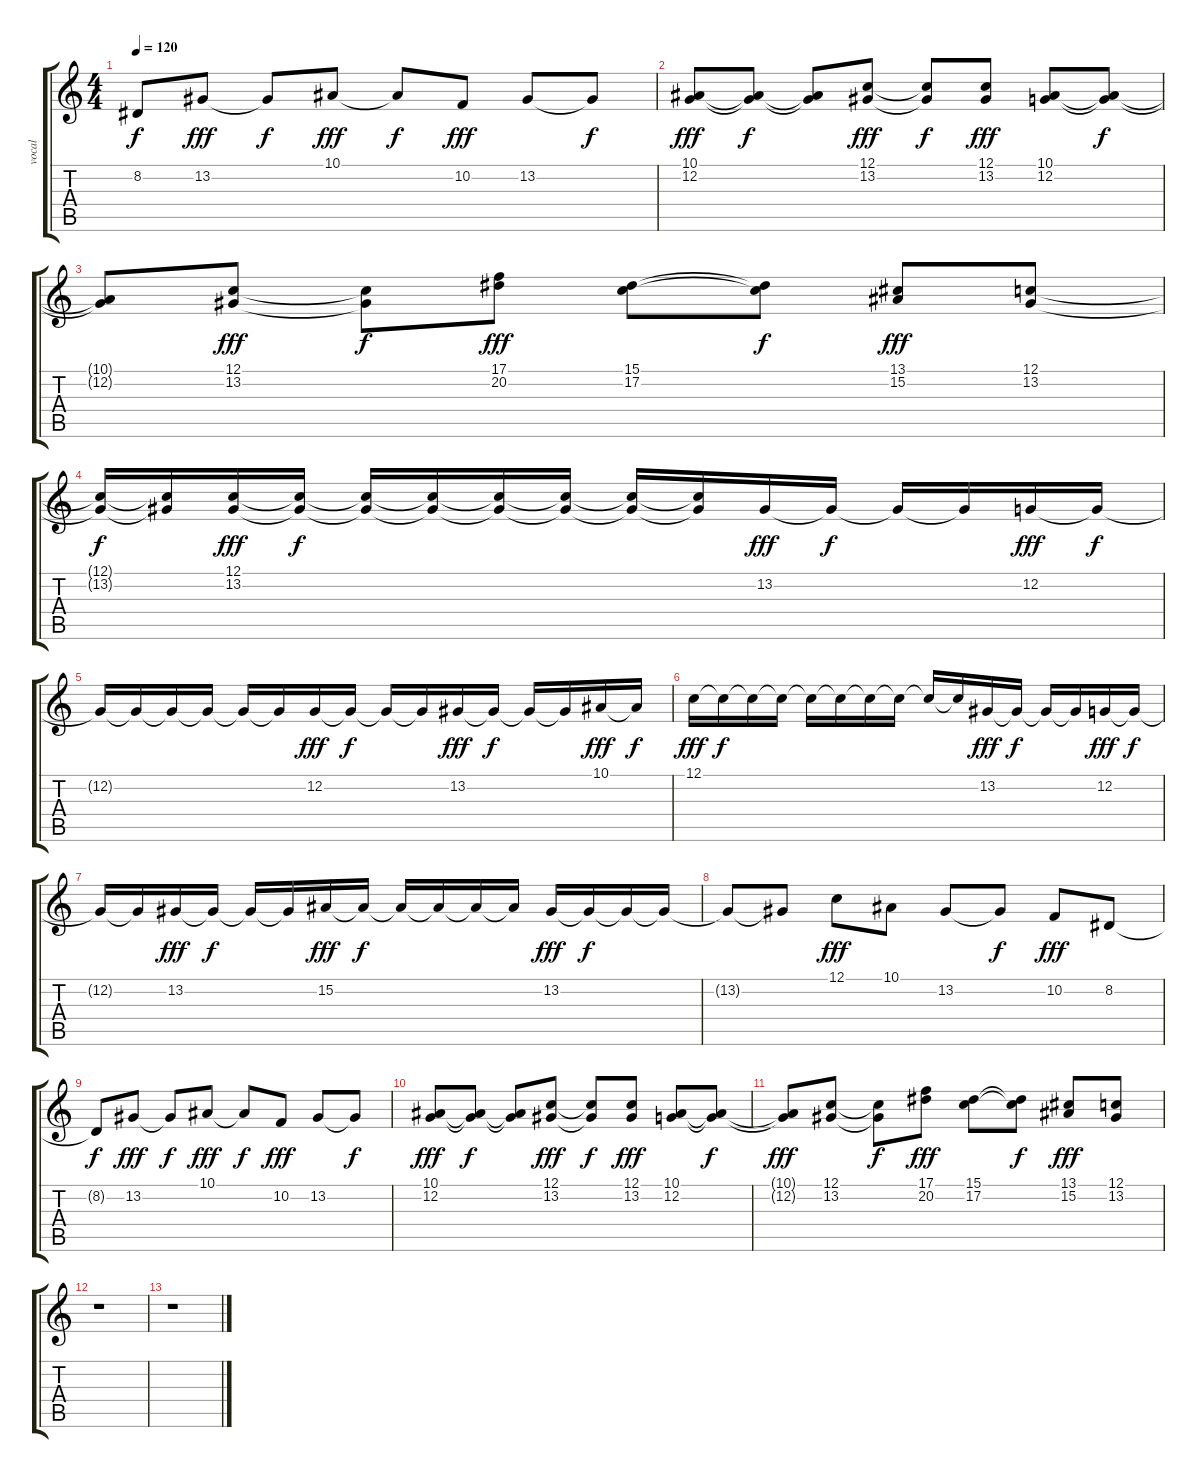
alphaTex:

\track ("vocal" "vocal") {instrument trombone}
\staff {score tabs}
\tuning (C4 G3 Eb3 Bb2 F2 C2) {hide}
\ts (4 4)
\tempo 120
\clef g2
\ks c
8.2{t}.8{dy f} 13.2.8{dy fff} 13.2{t}.8{dy f} 10.1.8{dy fff} 10.1{t}.8{dy f} 10.2.8{dy fff} 13.2.8 13.2{t}.8{dy f} |
(10.1 12.2).8{dy fff} (10.1{t} 12.2{t}).8{dy f} (10.1{t} 12.2{t}).8 (12.1 13.2).8{dy fff} (12.1{t} 13.2{t}).8{dy f} (12.1 13.2).8{dy fff} (10.1 12.2).8 (10.1{t} 12.2{t}).8{dy f} |
(10.1{t} 12.2{t}).8 (12.1 13.2).8{dy fff} (12.1{t} 13.2{t}).8{dy f} (17.1 20.2).8{dy fff} (15.1 17.2).8 (15.1{t} 17.2{t}).8{dy f} (13.1 15.2).8{dy fff} (12.1 13.2).8 |
(12.1{t} 13.2{t}).16{dy f} (12.1{t} 13.2{t}).16 (12.1 13.2).16{dy fff} (12.1{t} 13.2{t}).16{dy f} (12.1{t} 13.2{t}).16 (12.1{t} 13.2{t}).16 (12.1{t} 13.2{t}).16 (12.1{t} 13.2{t}).16 (12.1{t} 13.2{t}).16 (12.1{t} 13.2{t}).16 13.2.16{dy fff} 13.2{t}.16{dy f} 13.2{t}.16 13.2{t}.16 12.2.16{dy fff} 12.2{t}.16{dy f} |
12.2{t}.16 12.2{t}.16 12.2{t}.16 12.2{t}.16 12.2{t}.16 12.2{t}.16 12.2.16{dy fff} 12.2{t}.16{dy f} 12.2{t}.16 12.2{t}.16 13.2.16{dy fff} 13.2{t}.16{dy f} 13.2{t}.16 13.2{t}.16 10.1.16{dy fff} 10.1{t}.16{dy f} |
12.1.16{dy fff} 12.1{t}.16{dy f} 12.1{t}.16 12.1{t}.16 12.1{t}.16 12.1{t}.16 12.1{t}.16 12.1{t}.16 12.1{t}.16 12.1{t}.16 13.2.16{dy fff} 13.2{t}.16{dy f} 13.2{t}.16 13.2{t}.16 12.2.16{dy fff} 12.2{t}.16{dy f} |
12.2{t}.16 12.2{t}.16 13.2.16{dy fff} 13.2{t}.16{dy f} 13.2{t}.16 13.2{t}.16 15.2.16{dy fff} 15.2{t}.16{dy f} 15.2{t}.16 15.2{t}.16 15.2{t}.16 15.2{t}.16 13.2.16{dy fff} 13.2{t}.16{dy f} 13.2{t}.16 13.2{t}.16 |
13.2{t}.8 13.2{t}.8 12.1.8{dy fff} 10.1.8 13.2.8 13.2{t}.8{dy f} 10.2.8{dy fff} 8.2.8 |
8.2{t}.8{dy f} 13.2.8{dy fff} 13.2{t}.8{dy f} 10.1.8{dy fff} 10.1{t}.8{dy f} 10.2.8{dy fff} 13.2.8 13.2{t}.8{dy f} |
(10.1 12.2).8{dy fff} (10.1{t} 12.2{t}).8{dy f} (10.1{t} 12.2{t}).8 (12.1 13.2).8{dy fff} (12.1{t} 13.2{t}).8{dy f} (12.1 13.2).8{dy fff} (10.1 12.2).8 (10.1{t} 12.2{t}).8{dy f} |
(10.1{t} 12.2{t}).8{dy fff} (12.1 13.2).8 (12.1{t} 13.2{t}).8{dy f} (17.1 20.2).8{dy fff} (15.1 17.2).8 (15.1{t} 17.2{t}).8{dy f} (13.1 15.2).8{dy fff} (12.1 13.2).8 |
r.1 |
r.1
